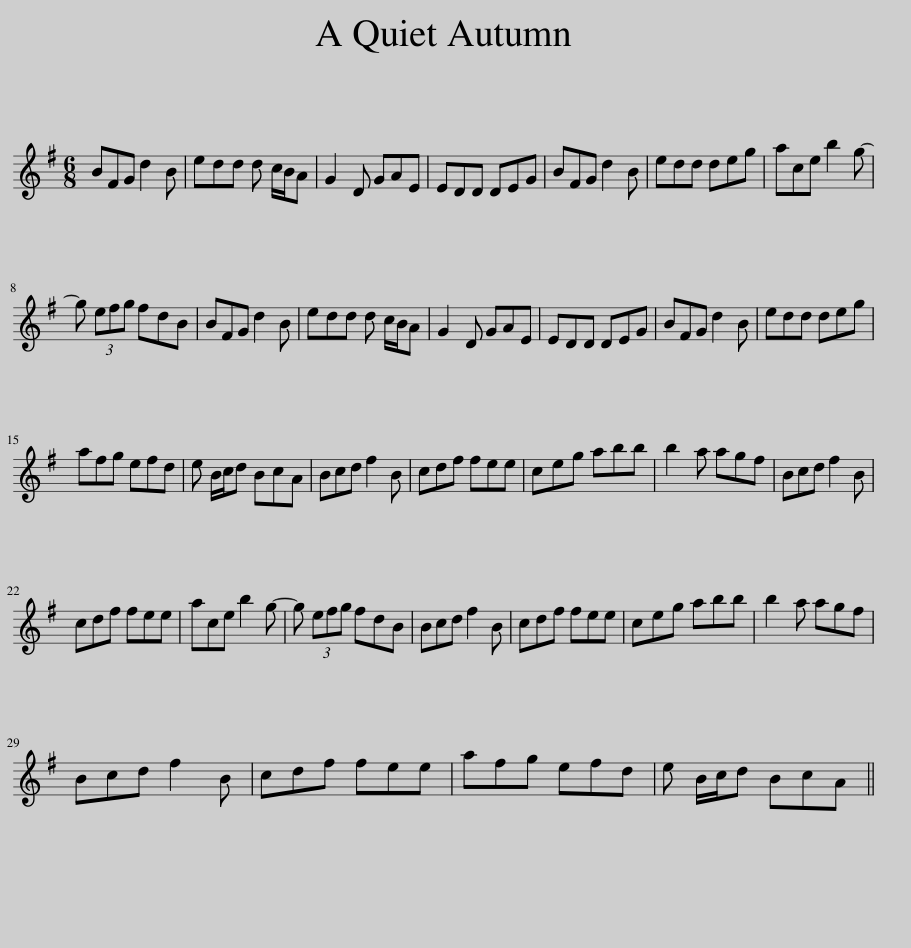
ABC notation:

X:1
L:1/8
M:6/8
I:linebreak $
K:G
V:1 treble
V:1
 BFG d2 B | edd d c/B/A | G2 D GAE | EDD DEG | BFG d2 B | %5
 edd deg | ace b2 g- |$ g (3efg fdB | BFG d2 B | edd d c/B/A | %10
 G2 D GAE | EDD DEG | BFG d2 B | edd deg |$ afg efd | %15
 e B/c/d BcA | Bcd f2 B | cdf fee | ceg abb | b2 a agf | %20
 Bcd f2 B |$ cdf fee | ace b2 g- | g (3efg fdB | Bcd f2 B | %25
 cdf fee | ceg abb | b2 a agf |$ Bcd f2 B | cdf fee | %30
 afg efd | e B/c/d BcA || %32
